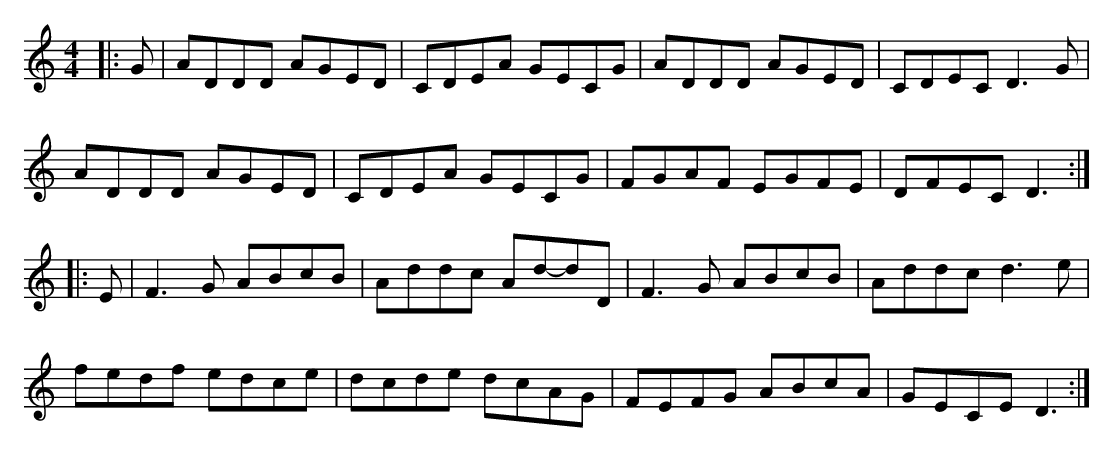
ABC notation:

X:1
M:4/4
K:Ddor
|:G|ADDD AGED|CDEA GECG|ADDD AGED|CDEC D3 G|
ADDD AGED|CDEA GECG|FGAF EGFE|DFEC D3 :|
|:E|F3 G ABcB|Addc Ad-dD|F3 G ABcB|Addc d3 e|
fedf edce|dcde dcAG|FEFG ABcA|GECE D3 :|
